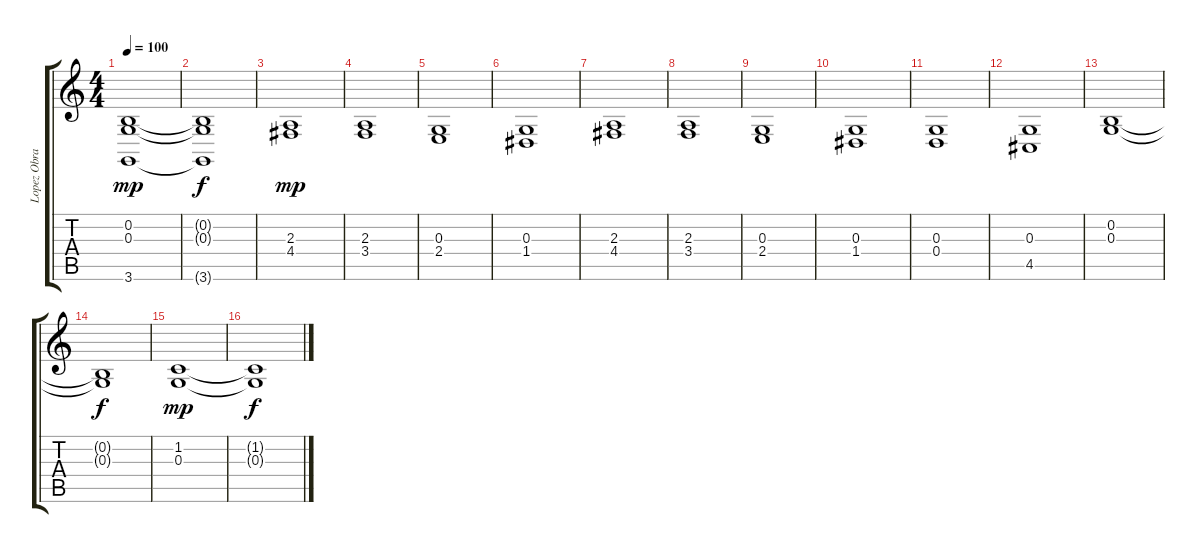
\track ("Lopez Obrador" "Lopez Obra") {instrument pad2warm}
\staff {score tabs}
\tuning (E4 B3 G3 D3 A2 E2) {hide}
\ts (4 4)
\tempo 100
\clef g2
\ks c
(0.2 0.3 3.6).1{dy mp} |
(0.2{t} 0.3{t} 3.6{t}).1{dy f} |
(2.3 4.4).1{dy mp} |
(2.3 3.4).1 |
(0.3 2.4).1 |
(0.3 1.4).1 |
(2.3 4.4).1 |
(2.3 3.4).1 |
(0.3 2.4).1 |
(0.3 1.4).1 |
(0.3 0.4).1 |
(0.3 4.5).1 |
(0.2 0.3).1 |
(0.2{t} 0.3{t}).1{dy f} |
(1.2 0.3).1{dy mp} |
(1.2{t} 0.3{t}).1{dy f}
